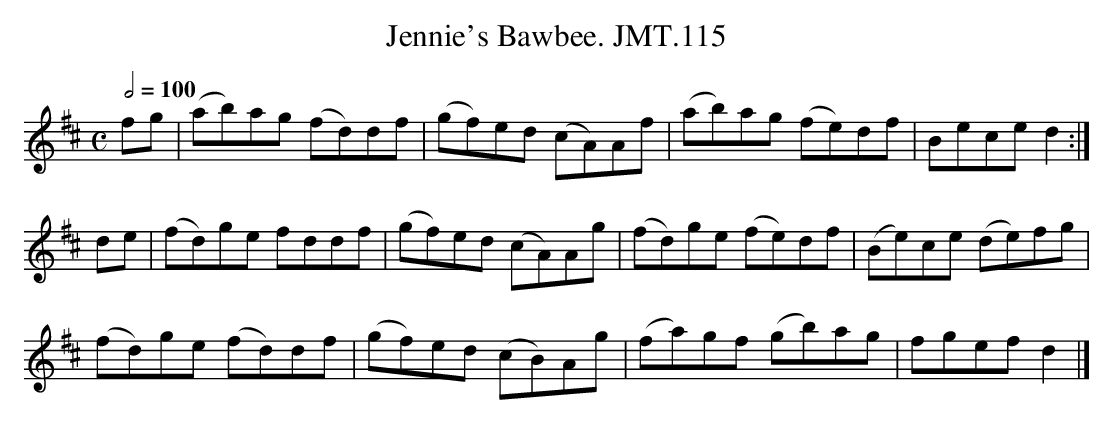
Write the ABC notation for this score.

X:1
T:Jennie's Bawbee. JMT.115
M:C
L:1/8
Q:1/2=100
K:D
fg | (ab)ag (fd)df | (gf)ed (cA)Af | (ab)ag (fe)df | Bece d2 :|
de | (fd)ge fddf | (gf)ed (cA)Ag | (fd)ge (fe)df | (Be)ce (de)fg |
(fd)ge (fd)df | (gf)ed (cB)Ag | (fa)gf (gb)ag | fgef d2|]
